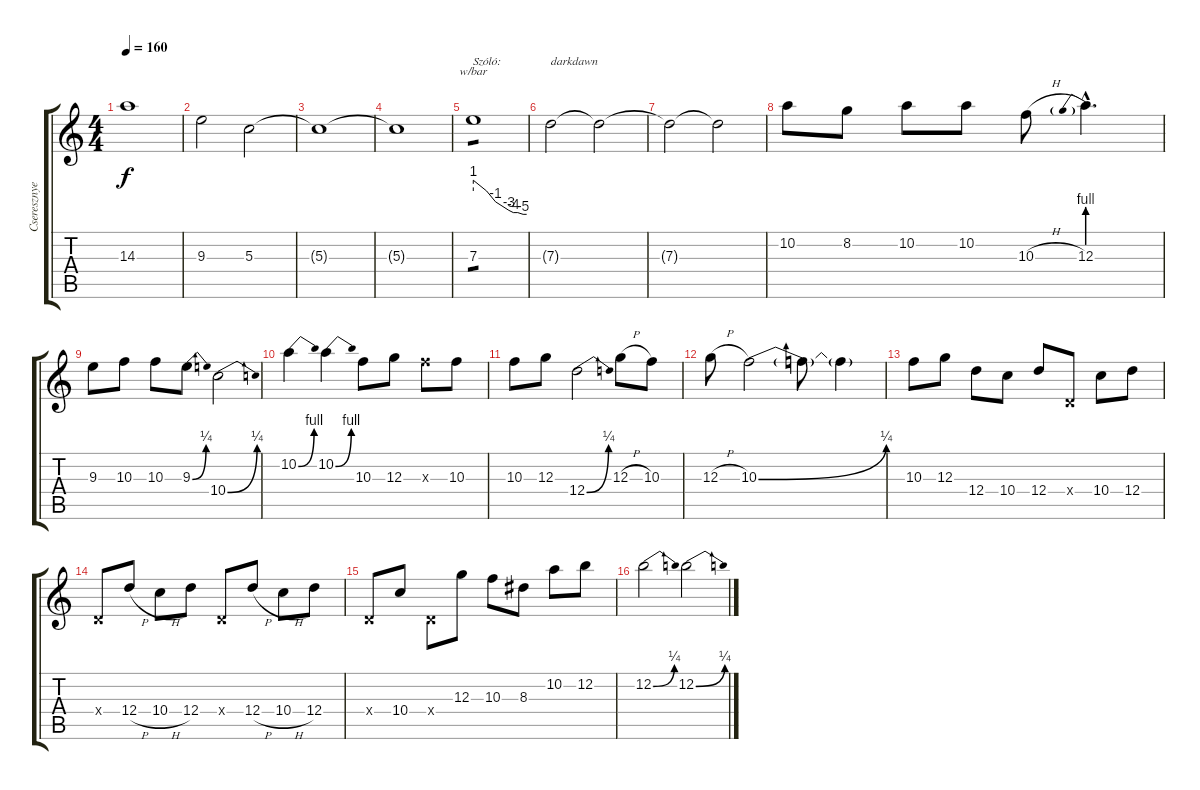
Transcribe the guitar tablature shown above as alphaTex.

\track ("Cseresznye - Gitár - Szóló" "Cseresznye") {instrument overdrivenguitar}
\staff {score tabs}
\tuning (E4 B3 G3 D3 A2 E2) {hide}
\ts (4 4)
\tempo 160
\clef g2
\ks c
14.3.1{dy f} |
9.3.2 5.3.2 |
5.3{t}.1 |
5.3{t}.1 |
7.3.1{tbe (custom default 0 4 15 0 25 -4 40 -12 45 -16 50 -16 56 -20 60 -20) txt "Szóló:" tp 1 volume 16} |
7.3{t}.2{txt "darkdawn"} 7.3{t}.2 |
7.3{t}.2 7.3{t}.2 |
10.2.8 8.2.8 10.2.8 10.2.8 10.3{h}.8 12.3{be (prebend 0 4 60 4) hac}.4{d} |
9.3.8 10.3.8 10.3.8 9.3{be (bend 0 0 60 1)}.8 10.4{be (bend 0 0 60 1)}.2 |
10.2{be (bend 0 0 60 4)}.4 10.2{be (bend 0 0 60 4)}.4 10.3.8 12.3.8 10.3{x}.8 10.3.8 |
10.3.8 12.3.8 12.4{be (bend 0 0 60 1)}.2 12.3{h}.8 10.3.8 |
12.3{h}.8 10.3{be (bend 0 0 60 1)}.2 10.3{t}.8 10.3{t}.4 |
10.3.8 12.3.8 12.4.8 10.4.8 12.4.8 0.4{x}.8 10.4.8 12.4.8 |
0.4{x}.8 12.4{h}.8 10.4{h}.8 12.4.8 0.4{x}.8 12.4{h}.8 10.4{h}.8 12.4.8 |
0.4{x}.8 10.4.8 0.4{x}.8 12.3.8 10.3.8 8.3.8 10.2.8 12.2.8 |
12.2{be (bend 0 0 60 1)}.2 12.2{be (bend 0 0 60 1)}.2
